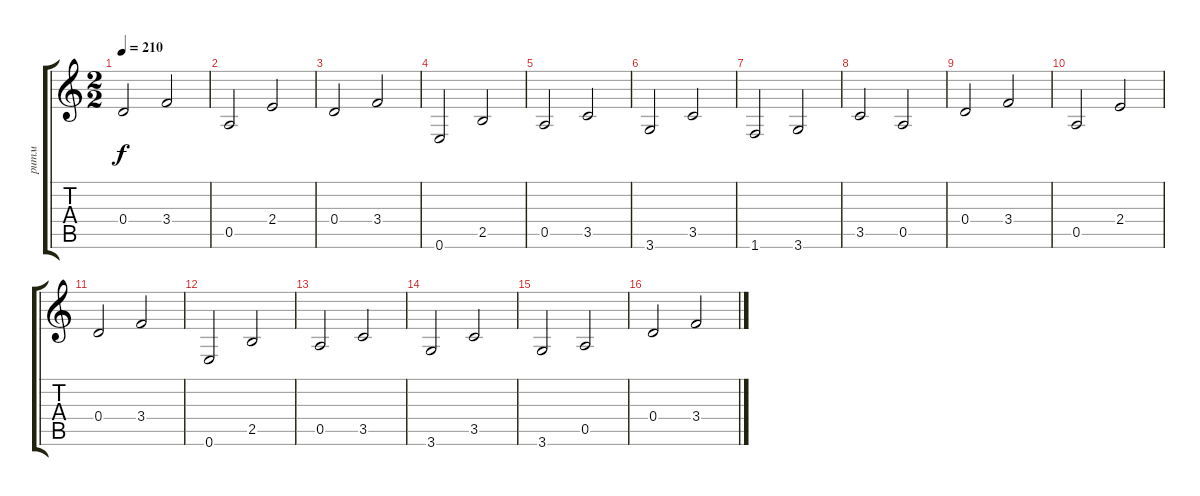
\track ("ритм" "ритм") {instrument acousticguitarsteel}
\staff {score tabs}
\tuning (E4 B3 G3 D3 A2 E2) {hide}
\ts (2 2)
\tempo 210
\clef g2
\ks c
0.4.2{dy f} 3.4.2 |
0.5.2 2.4.2 |
0.4.2 3.4.2 |
0.6.2 2.5.2 |
0.5.2 3.5.2 |
3.6.2 3.5.2 |
1.6.2 3.6.2 |
3.5.2 0.5.2 |
0.4.2 3.4.2 |
0.5.2 2.4.2 |
0.4.2 3.4.2 |
0.6.2 2.5.2 |
0.5.2 3.5.2 |
3.6.2 3.5.2 |
3.6.2 0.5.2 |
0.4.2 3.4.2
